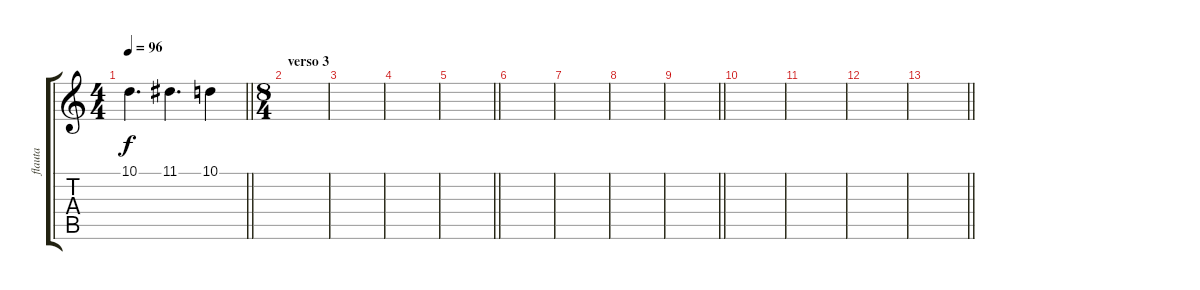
\track ("flauta" "flauta") {instrument panflute}
\staff {score tabs}
\tuning (E4 B3 G3 D3 A2 E2) {hide}
\ts (4 4)
\tempo 96
\clef g2
\barLineRight lightlight
\ks c
10.1.4{d dy f} 11.1.4{d} 10.1.4 |
\ts (8 4)
\section ("" "verso 3")
|
|
|
\barLineRight lightlight
|
|
|
|
\barLineRight lightlight
|
|
|
|
\barLineRight lightlight
